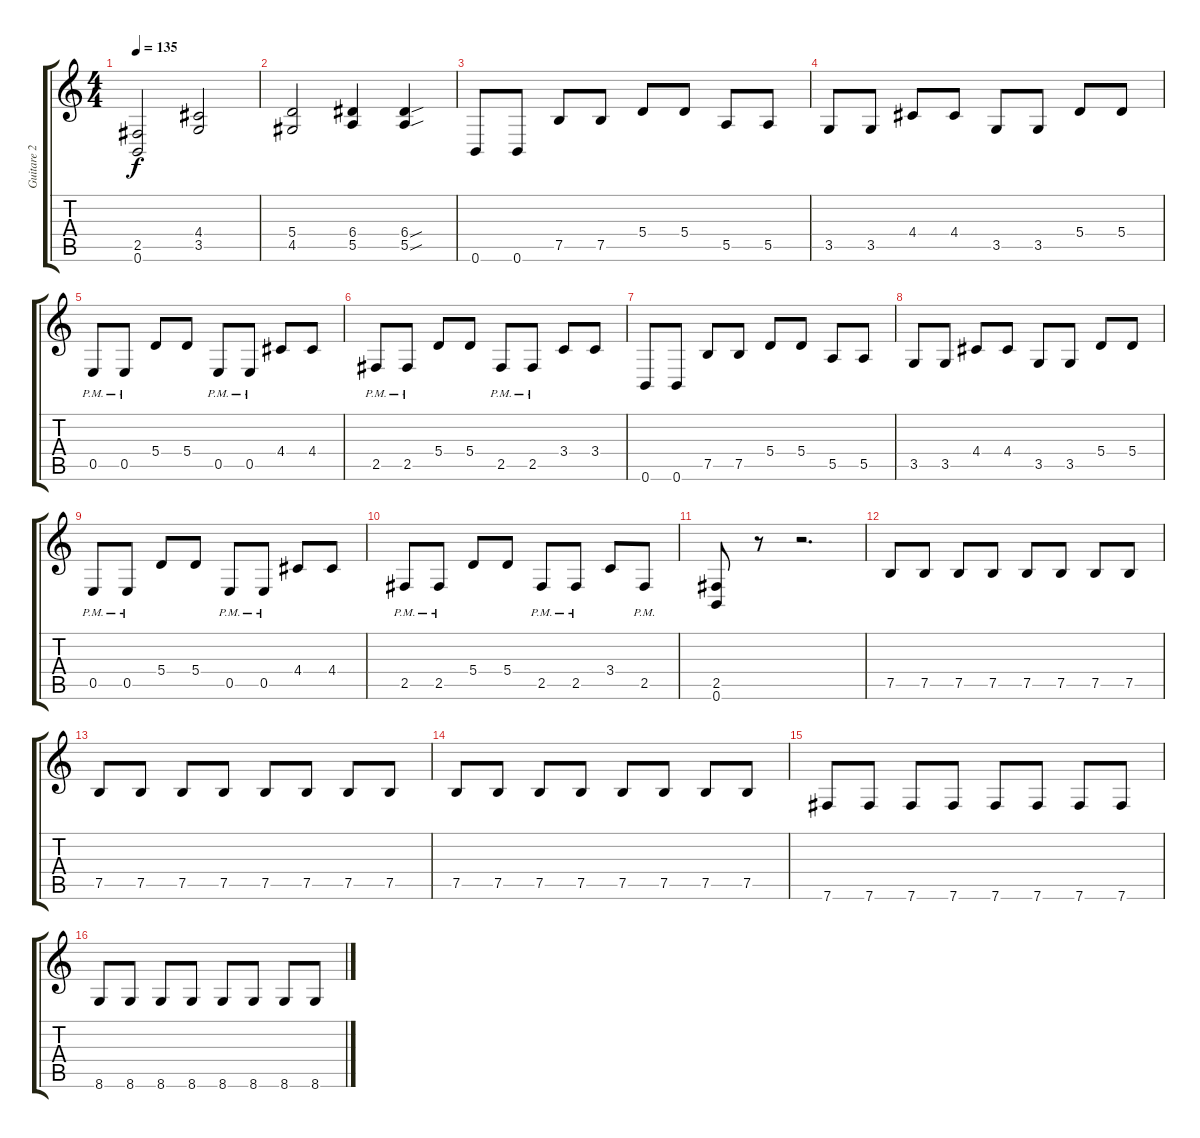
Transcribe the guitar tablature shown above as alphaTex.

\track ("Guitare 2" "Guitare 2") {instrument distortionguitar}
\staff {score tabs}
\tuning (B3 Gb3 D3 A2 E2 B1) {hide}
\ts (4 4)
\tempo 135
\clef g2
\ks c
(2.5 0.6).2{dy f} (4.4 3.5).2 |
(5.4 4.5).2 (6.4 5.5).4 (6.4{sou} 5.5{sou}).4 |
0.6.8 0.6.8 7.5.8 7.5.8 5.4.8 5.4.8 5.5.8 5.5.8 |
3.5.8 3.5.8 4.4.8 4.4.8 3.5.8 3.5.8 5.4.8 5.4.8 |
0.5{pm}.8 0.5{pm}.8 5.4.8 5.4.8 0.5{pm}.8 0.5{pm}.8 4.4.8 4.4.8 |
2.5{pm}.8 2.5{pm}.8 5.4.8 5.4.8 2.5{pm}.8 2.5{pm}.8 3.4.8 3.4.8 |
0.6.8 0.6.8 7.5.8 7.5.8 5.4.8 5.4.8 5.5.8 5.5.8 |
3.5.8 3.5.8 4.4.8 4.4.8 3.5.8 3.5.8 5.4.8 5.4.8 |
0.5{pm}.8 0.5{pm}.8 5.4.8 5.4.8 0.5{pm}.8 0.5{pm}.8 4.4.8 4.4.8 |
2.5{pm}.8 2.5{pm}.8 5.4.8 5.4.8 2.5{pm}.8 2.5{pm}.8 3.4.8 2.5{pm}.8 |
(2.5 0.6).8 r.8 r.2{d} |
7.5.8 7.5.8 7.5.8 7.5.8 7.5.8 7.5.8 7.5.8 7.5.8 |
7.5.8 7.5.8 7.5.8 7.5.8 7.5.8 7.5.8 7.5.8 7.5.8 |
7.5.8 7.5.8 7.5.8 7.5.8 7.5.8 7.5.8 7.5.8 7.5.8 |
7.6.8 7.6.8 7.6.8 7.6.8 7.6.8 7.6.8 7.6.8 7.6.8 |
8.6.8 8.6.8 8.6.8 8.6.8 8.6.8 8.6.8 8.6.8 8.6.8
